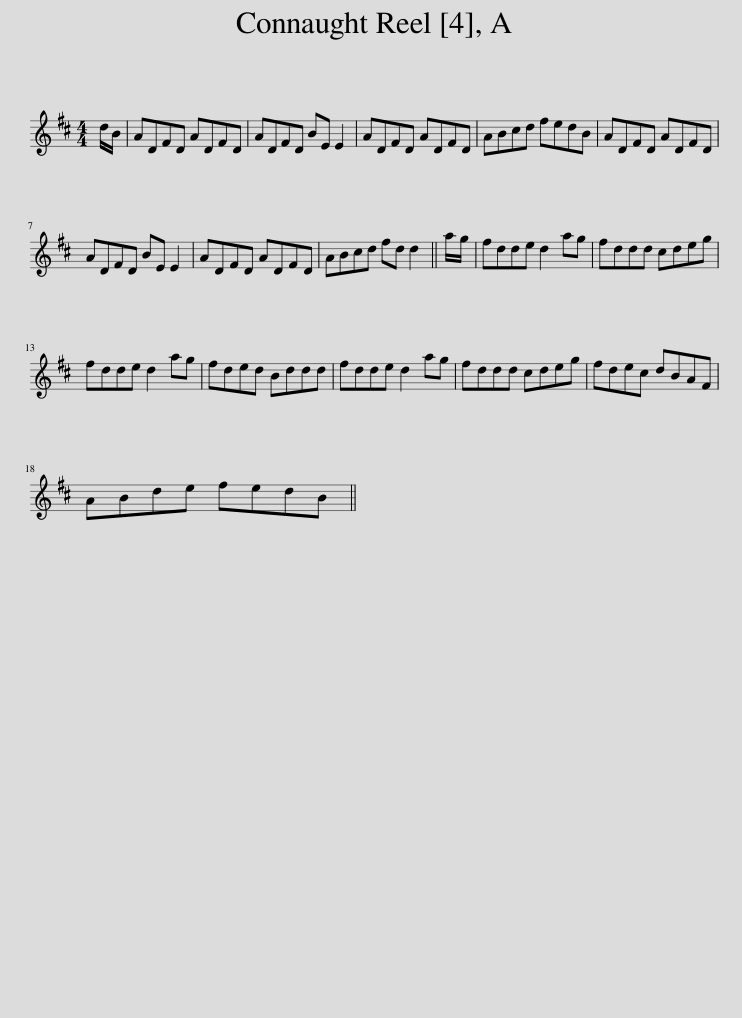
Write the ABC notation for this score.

X:1
L:1/8
M:4/4
I:linebreak $
K:D
V:1 treble
V:1
 d/B/ | ADFD ADFD | ADFD BE E2 | ADFD ADFD | ABcd fedB | %5
 ADFD ADFD |$ ADFD BE E2 | ADFD ADFD | ABcd fd d2 || a/g/ | %10
 fdde d2 ag | fddd cdeg |$ fdde d2 ag | fded Bddd | fdde d2 ag | %15
 fddd cdeg | fdec dBAF |$ ABde fedB || %18
